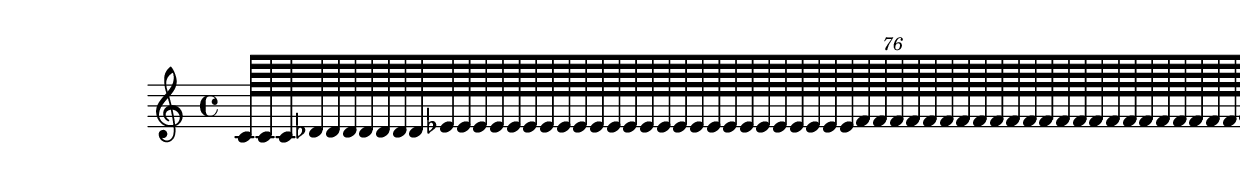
#(ly:set-option 'midi-extension "mid")
\version "2.12.3"
\include "english.ly"
\header{


}
%{

%}
melody = {
\clef treble
\key c \major
\cadenzaOn


  \times 32/76{ c'128[ c'128 c'128 df'128 df'128 df'128 df'128 df'128 df'128 df'128 ef'128 ef'128 ef'128 ef'128 ef'128 ef'128 ef'128 ef'128 ef'128 ef'128 ef'128 ef'128 ef'128 ef'128 ef'128 ef'128 ef'128 ef'128 ef'128 ef'128 ef'128 ef'128 ef'128 ef'128 ef'128 f'128 f'128 f'128 f'128 f'128 f'128 f'128 f'128 f'128 f'128 f'128 f'128 f'128 f'128 f'128 f'128 f'128 f'128 f'128 f'128 f'128 f'128 f'128 g'128 g'128 g'128 g'128 g'128 g'128 g'128 g'128 g'128 g'128 g'128 g'128 g'128 g'128 g'128 g'128 g'128 g'128] }   
 
}


text = \lyricmode {
                                                                            
}

\score{

<<
\new Voice = "one" {
\melody
}
\new Lyrics \lyricsto "one" \text
>>
\layout {
\context {
\Score
}
}
\midi {
\context {
\Score
tempoWholesPerMinute = #(ly:make-moment 200 4)
}
}
}